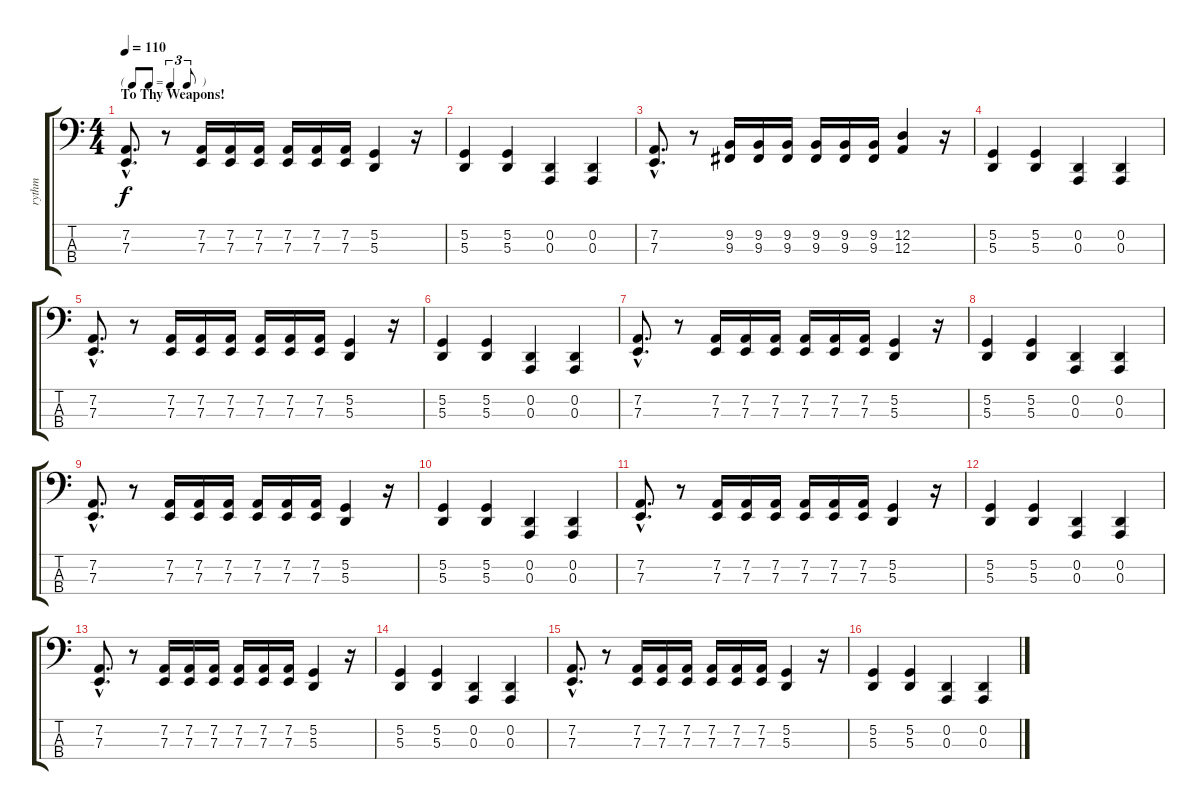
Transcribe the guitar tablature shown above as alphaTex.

\track ("rythm" "rythm") {instrument taikodrum}
\staff {score tabs}
\tuning (G2 D2 A1 E1) {hide}
\ts (4 4)
\tf triplet8th
\section ("" "To Thy Weapons!")
\tempo 110
\clef f4
\ks c
(7.2{hac} 7.3{hac}).8{d dy f instrument taikodrum} r.8 (7.2 7.3).16 (7.2 7.3).16 (7.2 7.3).16 (7.2 7.3).16 (7.2 7.3).16 (7.2 7.3).16 (5.2 5.3).4 r.16 |
(5.2 5.3).4 (5.2 5.3).4 (0.2 0.3).4 (0.2 0.3).4 |
(7.2{hac} 7.3{hac}).8{d} r.8 (9.2 9.3).16 (9.2 9.3).16 (9.2 9.3).16 (9.2 9.3).16 (9.2 9.3).16 (9.2 9.3).16 (12.2 12.3).4 r.16 |
(5.2 5.3).4 (5.2 5.3).4 (0.2 0.3).4 (0.2 0.3).4 |
(7.2{hac} 7.3{hac}).8{d} r.8 (7.2 7.3).16 (7.2 7.3).16 (7.2 7.3).16 (7.2 7.3).16 (7.2 7.3).16 (7.2 7.3).16 (5.2 5.3).4 r.16 |
(5.2 5.3).4 (5.2 5.3).4 (0.2 0.3).4 (0.2 0.3).4 |
(7.2{hac} 7.3{hac}).8{d} r.8 (7.2 7.3).16 (7.2 7.3).16 (7.2 7.3).16 (7.2 7.3).16 (7.2 7.3).16 (7.2 7.3).16 (5.2 5.3).4 r.16 |
(5.2 5.3).4 (5.2 5.3).4 (0.2 0.3).4 (0.2 0.3).4 |
(7.2{hac} 7.3{hac}).8{d} r.8 (7.2 7.3).16 (7.2 7.3).16 (7.2 7.3).16 (7.2 7.3).16 (7.2 7.3).16 (7.2 7.3).16 (5.2 5.3).4 r.16 |
(5.2 5.3).4 (5.2 5.3).4 (0.2 0.3).4 (0.2 0.3).4 |
(7.2{hac} 7.3{hac}).8{d} r.8 (7.2 7.3).16 (7.2 7.3).16 (7.2 7.3).16 (7.2 7.3).16 (7.2 7.3).16 (7.2 7.3).16 (5.2 5.3).4 r.16 |
(5.2 5.3).4 (5.2 5.3).4 (0.2 0.3).4 (0.2 0.3).4 |
(7.2{hac} 7.3{hac}).8{d} r.8 (7.2 7.3).16 (7.2 7.3).16 (7.2 7.3).16 (7.2 7.3).16 (7.2 7.3).16 (7.2 7.3).16 (5.2 5.3).4 r.16 |
(5.2 5.3).4 (5.2 5.3).4 (0.2 0.3).4 (0.2 0.3).4 |
(7.2{hac} 7.3{hac}).8{d} r.8 (7.2 7.3).16 (7.2 7.3).16 (7.2 7.3).16 (7.2 7.3).16 (7.2 7.3).16 (7.2 7.3).16 (5.2 5.3).4 r.16 |
(5.2 5.3).4 (5.2 5.3).4 (0.2 0.3).4 (0.2 0.3).4
